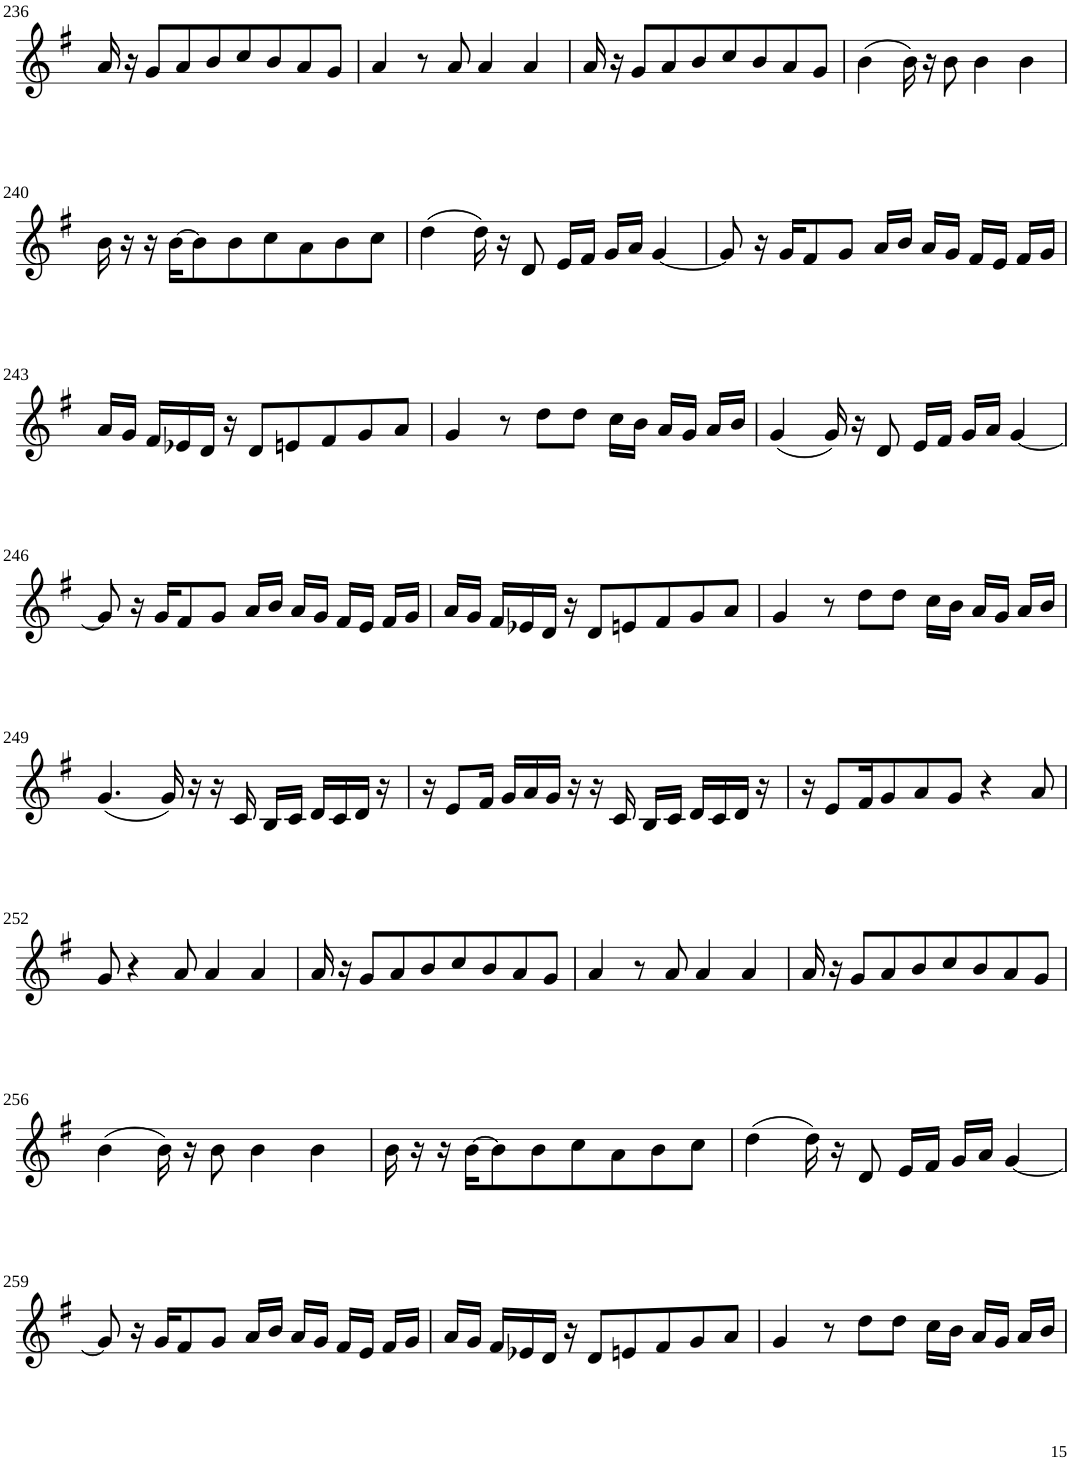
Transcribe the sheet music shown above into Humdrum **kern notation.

**kern
*part1
*staff1
*I"Violin
!!LO:PB:g=z
*clefG2
*k[f#]
*G:
*M8/8
=236
16a/
16r
8g/L
8a/
8b/
8cc/
8b/
8a/
8g/J
=237
4a/
8r
8a/
4a/
4a/
=238
16a/
16r
8g/L
8a/
8b/
8cc/
8b/
8a/
8g/J
=239
(4b\
16b\)
16r
8b\
4b\
4b\
!!LO:LB:g=z
=240
16b\
16r
16r
[16b\KL
8b\]
8b\
8cc\
8a\
8b\
8cc\J
=241
(4dd\
16dd\)
16r
8d/
16e/LL
16f#/JJ
16g/LL
16a/JJ
[4g/
=242
8g/]
16r
16g/KL
8f#/
8g/J
16a/LL
16b/JJ
16a/LL
16g/JJ
16f#/LL
16e/JJ
16f#/LL
16g/JJ
!!LO:LB:g=z
=243
16a/LL
16g/JJ
16f#/LL
16e-X/
16d/JJ
16r
8d/L
8en/
8f#/
8g/
8a/J
=244
4g/
8r
8dd\L
8dd\J
16cc\LL
16b\JJ
16a/LL
16g/JJ
16a/LL
16b/JJ
=245
(4g/
16g/)
16r
8d/
16e/LL
16f#/JJ
16g/LL
16a/JJ
[4g/
!!LO:LB:g=z
=246
8g/]
16r
16g/KL
8f#/
8g/J
16a/LL
16b/JJ
16a/LL
16g/JJ
16f#/LL
16e/JJ
16f#/LL
16g/JJ
=247
16a/LL
16g/JJ
16f#/LL
16e-X/
16d/JJ
16r
8d/L
8en/
8f#/
8g/
8a/J
=248
4g/
8r
8dd\L
8dd\J
16cc\LL
16b\JJ
16a/LL
16g/JJ
16a/LL
16b/JJ
!!LO:LB:g=z
=249
(4.g/
16g/)
16r
16r
16c/
16B/LL
16c/JJ
16d/LL
16c/
16d/JJ
16r
=250
16r
8e/L
16f#/Jk
16g/LL
16a/
16g/JJ
16r
16r
16c/
16B/LL
16c/JJ
16d/LL
16c/
16d/JJ
16r
=251
16r
8e/L
16f#/K
8g/
8a/
8g/J
4r
8a/
!!LO:LB:g=z
=252
8g/
4r
8a/
4a/
4a/
=253
16a/
16r
8g/L
8a/
8b/
8cc/
8b/
8a/
8g/J
=254
4a/
8r
8a/
4a/
4a/
=255
16a/
16r
8g/L
8a/
8b/
8cc/
8b/
8a/
8g/J
!!LO:LB:g=z
=256
(4b\
16b\)
16r
8b\
4b\
4b\
=257
16b\
16r
16r
[16b\KL
8b\]
8b\
8cc\
8a\
8b\
8cc\J
=258
(4dd\
16dd\)
16r
8d/
16e/LL
16f#/JJ
16g/LL
16a/JJ
[4g/
!!LO:LB:g=z
=259
8g/]
16r
16g/KL
8f#/
8g/J
16a/LL
16b/JJ
16a/LL
16g/JJ
16f#/LL
16e/JJ
16f#/LL
16g/JJ
=260
16a/LL
16g/JJ
16f#/LL
16e-X/
16d/JJ
16r
8d/L
8en/
8f#/
8g/
8a/J
=261
4g/
8r
8dd\L
8dd\J
16cc\LL
16b\JJ
16a/LL
16g/JJ
16a/LL
16b/JJ
=
*-
